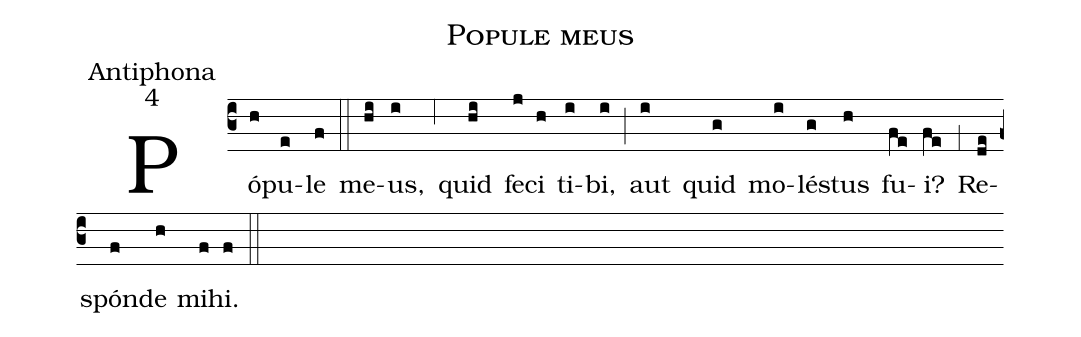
name:Popule meus;
office-part:Antiphona;
mode:4;
%%
(c3) Pó(h)pu(e)le(f) (::)
me(hi)us,(i) (,6) quid(hi) fe(j)ci(h) ti(i)bi,(i) (;) aut(i) quid(g) mo(i)lé(g)stus(h) fu(fe)i?(fe) (,1) Re(de)spón(f)de(h) mi(f)hi.(f) (::)
